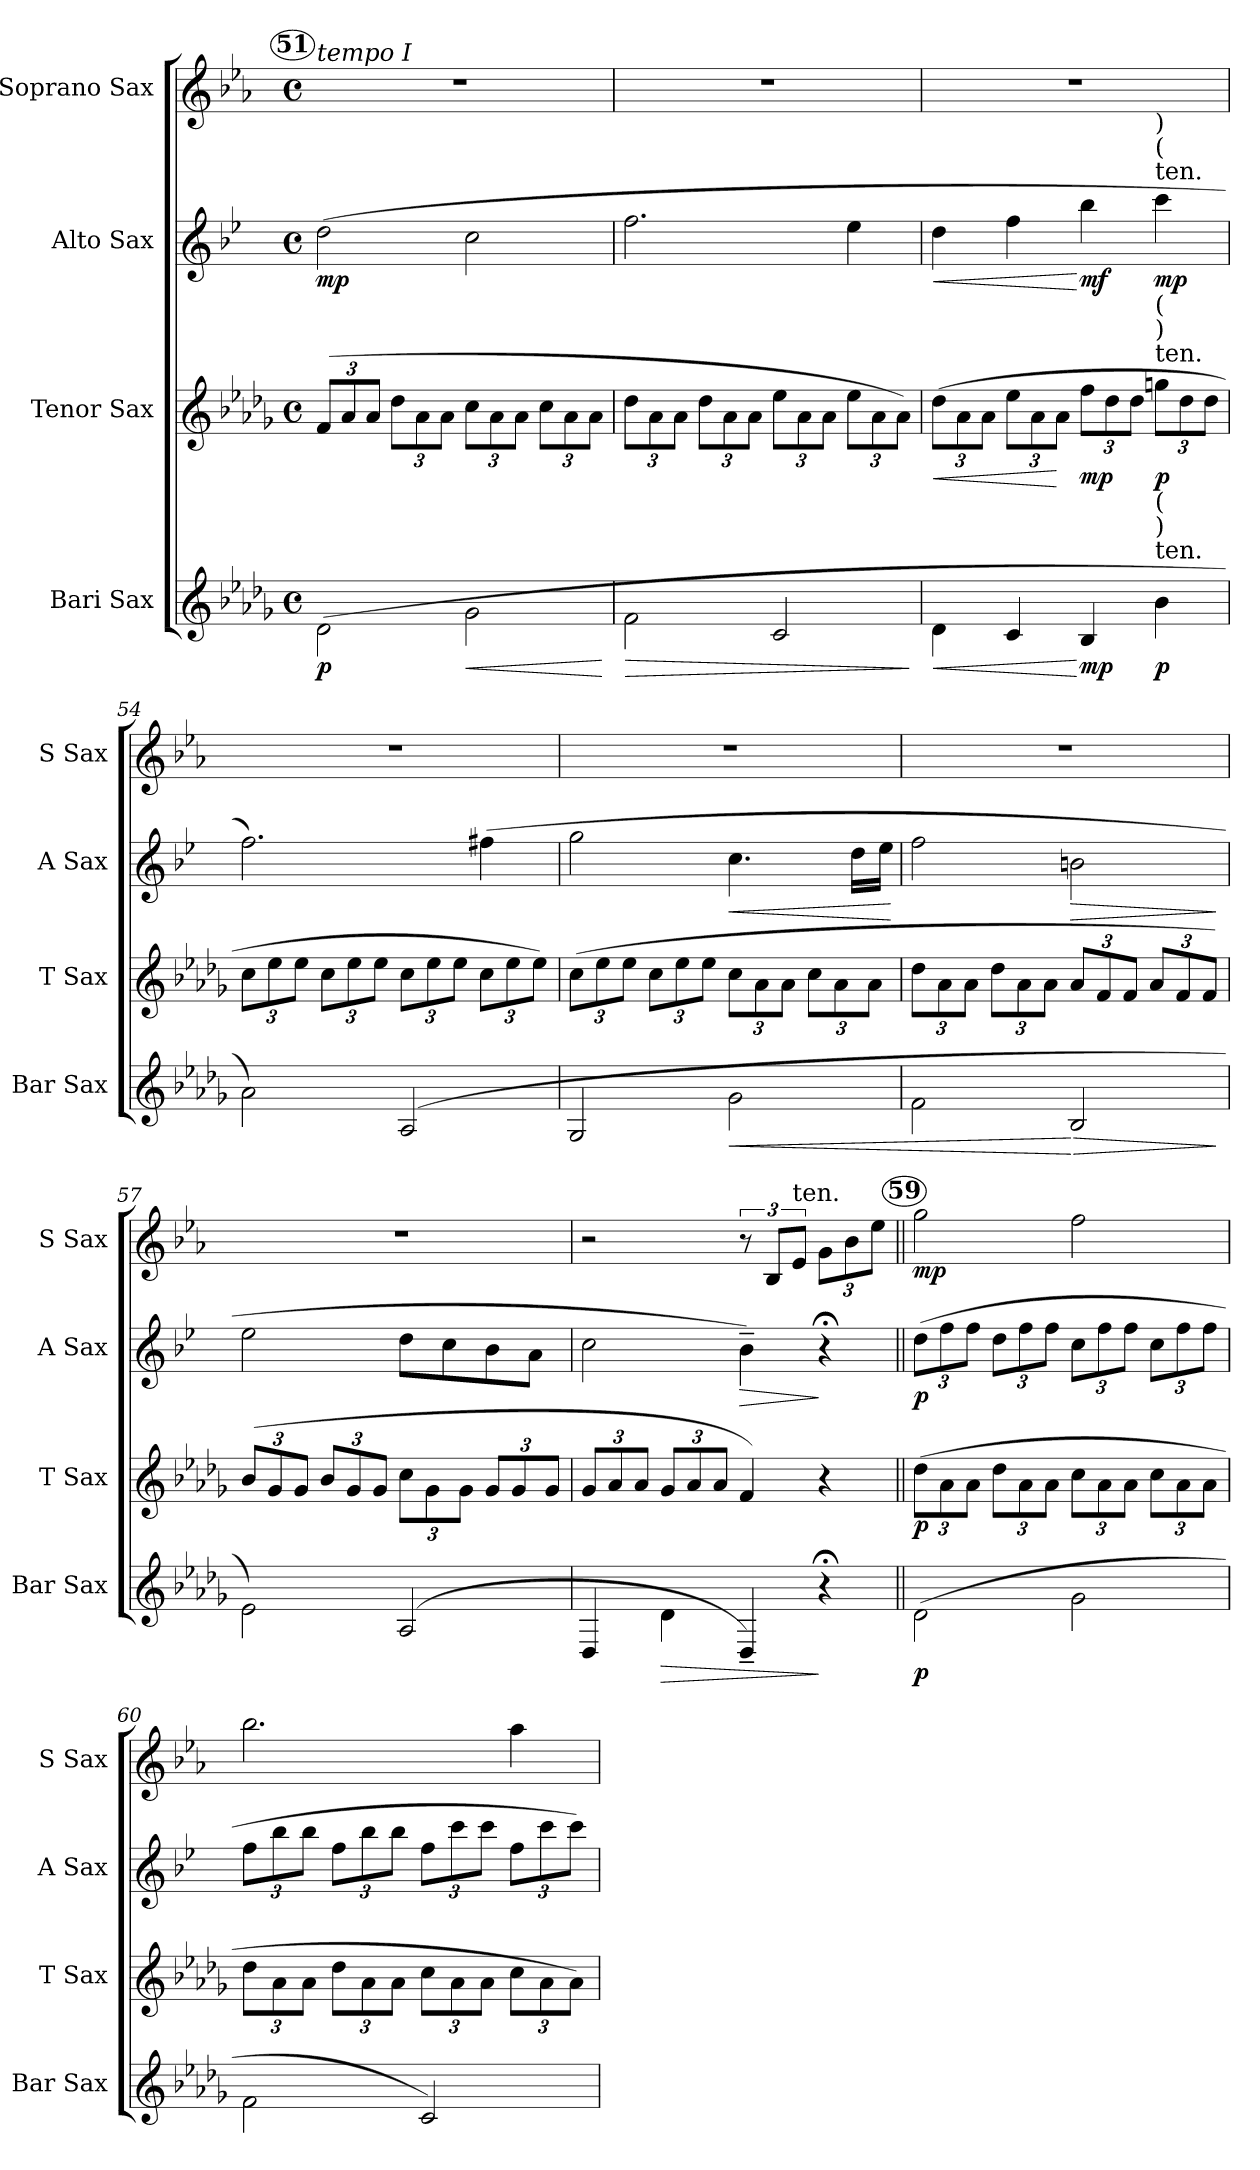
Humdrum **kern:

**kern	**dynam	**kern	**dynam	**kern	**dynam	**kern	**dynam
*part4	*part4	*part3	*part3	*part2	*part2	*part1	*part1
*staff4	*staff4	*staff3	*staff3	*staff2	*staff2	*staff1	*staff1
*I"Bari Sax	*	*I"Tenor Sax	*	*I"Alto Sax	*	*I"Soprano Sax	*
*I'Bar Sax	*	*I'T Sax	*	*I'A Sax	*	*I'S Sax	*
!!LO:PB:g=z
*clefG2	*	*clefG2	*	*clefG2	*	*clefG2	*
*ITrd12c21	*	*ITrd8c14	*	*ITrd5c9	*	*ITrd1c2	*
*k[b-e-a-d-g-]	*	*k[b-e-a-d-g-]	*	*k[b-e-a-d-g-]	*	*k[b-e-a-d-g-]	*
*D-:	*	*D-:	*	*D-:	*	*D-:	*
*M4/4	*	*M4/4	*	*M4/4	*	*M4/4	*
*met(c)	*	*met(c)	*	*met(c)	*	*met(c)	*
!!LO:REH:place=s1:a:B:enc=circle:fs=9.8:t=51
=51	=51	=51	=51	=51	=51	=51	=51
!	!	!	!	!	!	!LO:TX:a:i:t=tempo I	!
!	!LO:DY:b	!	!	!	!LO:DY:b	!	!
(>2D-\	p	(>12F/L	.	(>2f\	mp	1r	.
.	.	12A-/	.	.	.	.	.
.	.	12A-/J	.	.	.	.	.
.	.	12d-\L	.	.	.	.	.
.	.	12A-\	.	.	.	.	.
.	.	12A-\J	.	.	.	.	.
!	!LO:HP:b	!	!	!	!	!	!
2G-\	<	12c\L	.	2e-\	.	.	.
.	.	12A-\	.	.	.	.	.
.	.	12A-\J	.	.	.	.	.
.	.	12c\L	.	.	.	.	.
.	.	12A-\	.	.	.	.	.
.	.	12A-\J	.	.	.	.	.
.	[	.	.	.	.	.	.
=52	=52	=52	=52	=52	=52	=52	=52
!	!LO:HP:b	!	!	!	!	!	!
2F\	>	12d-\L	.	2.a-\	.	1r	.
.	.	12A-\	.	.	.	.	.
.	.	12A-\J	.	.	.	.	.
.	.	12d-\L	.	.	.	.	.
.	.	12A-\	.	.	.	.	.
.	.	12A-\J	.	.	.	.	.
2C/	.	12e-\L	.	.	.	.	.
.	.	12A-\	.	.	.	.	.
.	.	12A-\J	.	.	.	.	.
.	.	12e-\L	.	4g-\	.	.	.
.	.	12A-\	.	.	.	.	.
.	.	12A-\J)	.	.	.	.	.
.	]	.	.	.	.	.	.
=53	=53	=53	=53	=53	=53	=53	=53
!	!LO:HP:b	!	!LO:HP:b	!	!LO:HP:b	!	!
4D-\	<	(>12d-\L	<	4f\	<	1r	.
.	.	12A-\	.	.	.	.	.
.	.	12A-\J	.	.	.	.	.
4C/	.	12e-\L	.	4a-\	.	.	.
.	.	12A-\	.	.	.	.	.
.	.	12A-\J	[	.	.	.	.
!	!LO:DY:n=1:b	!	!LO:DY:b	!	!LO:DY:n=1:b	!	!
4BB-/	[ mp	12f\L	mp	4dd-\	[ mf	.	.
.	.	12d-\	.	.	.	.	.
.	.	12d-\J	.	.	.	.	.
!	!	!	!	!LO:TX:a:t=ten.	!	!	!
!	!	!	!	!LO:TX:a:t=(	!	!	!
!	!	!	!	!LO:TX:a:t=)	!	!	!
!	!	!LO:TX:a:t=ten.	!	!	!	!	!
!	!	!LO:TX:a:t=)	!	!	!	!	!
!	!	!LO:TX:a:t=(	!	!	!	!	!
!LO:TX:a:t=ten.	!	!	!	!	!	!	!
!LO:TX:a:t=)	!	!	!	!	!	!	!
!LO:TX:a:t=(	!	!	!	!	!	!	!
!	!LO:DY:n=2:b	!	!LO:DY:b	!	!LO:DY:n=2:b	!	!
4B-\	p	12gn\L	p	4ee-\	mp	.	.
.	.	12d-\	.	.	.	.	.
.	.	12d-\J	.	.	.	.	.
=54	=54	=54	=54	=54	=54	=54	=54
2A-\)	.	12c\L	.	2.a-\)	.	1r	.
.	.	12e-\	.	.	.	.	.
.	.	12e-\J	.	.	.	.	.
.	.	12c\L	.	.	.	.	.
.	.	12e-\	.	.	.	.	.
.	.	12e-\J	.	.	.	.	.
(2AA-/	.	12c\L	.	.	.	.	.
.	.	12e-\	.	.	.	.	.
.	.	12e-\J	.	.	.	.	.
.	.	12c\L	.	(>4an\	.	.	.
.	.	12e-\	.	.	.	.	.
.	.	12e-\J)	.	.	.	.	.
!!LO:LB:g=z
=55	=55	=55	=55	=55	=55	=55	=55
2GG-/	.	(>12c\L	.	2b-\	.	1r	.
.	.	12e-\	.	.	.	.	.
.	.	12e-\J	.	.	.	.	.
.	.	12c\L	.	.	.	.	.
.	.	12e-\	.	.	.	.	.
.	.	12e-\J	.	.	.	.	.
!	!LO:HP:b	!	!	!	!LO:HP:b	!	!
2G-\	<	12c\L	.	4.e-\	<	.	.
.	.	12A-\	.	.	.	.	.
.	.	12A-\J	.	.	.	.	.
.	.	12c\L	.	.	.	.	.
.	.	12A-\	.	.	.	.	.
.	.	.	.	16f\LL	.	.	.
.	.	12A-\J	.	.	.	.	.
.	.	.	.	16g-\JJ	.	.	.
.	.	.	.	.	[	.	.
=56	=56	=56	=56	=56	=56	=56	=56
2F\	.	12d-\L	.	2a-\	.	1r	.
.	.	12A-\	.	.	.	.	.
.	.	12A-\J	.	.	.	.	.
.	.	12d-\L	.	.	.	.	.
.	.	12A-\	.	.	.	.	.
.	.	12A-\J	.	.	.	.	.
!	!LO:HP:n=1:b	!	!	!	!LO:HP:b	!	!
2BB-/	[ >	12A-/L	.	2dn\	>	.	.
.	.	12F/	.	.	.	.	.
.	.	12F/J	.	.	.	.	.
.	.	12A-/L	.	.	.	.	.
.	.	12F/	.	.	.	.	.
.	.	12F/J)	.	.	.	.	.
.	]	.	.	.	]	.	.
=57	=57	=57	=57	=57	=57	=57	=57
2E-\)	.	(>12B-/L	.	2g-\	.	1r	.
.	.	12G-/	.	.	.	.	.
.	.	12G-/J	.	.	.	.	.
.	.	12B-/L	.	.	.	.	.
.	.	12G-/	.	.	.	.	.
.	.	12G-/J	.	.	.	.	.
(2AA-/	.	12c\L	.	8f\L	.	.	.
.	.	12G-\	.	.	.	.	.
.	.	.	.	8e-\	.	.	.
.	.	12G-\J	.	.	.	.	.
.	.	12G-/L	.	8d-\	.	.	.
.	.	12G-/	.	.	.	.	.
.	.	.	.	8c\J	.	.	.
.	.	12G-/J	.	.	.	.	.
=58	=58	=58	=58	=58	=58	=58	=58
4DD-/	.	12G-/L	.	2e-\	.	2r	.
.	.	12A-/	.	.	.	.	.
.	.	12A-/J	.	.	.	.	.
!	!LO:HP:b	!	!	!	!	!	!
4D-\	>	12G-/L	.	.	.	.	.
.	.	12A-/	.	.	.	.	.
.	.	12A-/J	.	.	.	.	.
!	!	!	!	!	!LO:HP:b	!	!
4DD-~</)	.	4F/)	.	4d-~>\)	>	12r	.
.	.	.	.	.	.	12A-/L	.
!	!	!	!	!	!	!LO:TX:a:t=ten.	!
.	.	.	.	.	.	12d-/J	.
4r;<	]	4r	.	4r;<	]	12f\L	.
.	.	.	.	.	.	12a-\	.
.	.	.	.	.	.	12dd-\J	.
!!LO:PB:g=z
!!LO:REH:place=s1:a:B:enc=circle:fs=9.8:t=59
=59||	=59||	=59||	=59||	=59||	=59||	=59||	=59||
!	!LO:DY:b	!	!LO:DY:b	!	!LO:DY:b	!	!LO:DY:b
(>2D-\	p	(>12d-\L	p	(>12f\L	p	2ff\	mp
.	.	12A-\	.	12a-\	.	.	.
.	.	12A-\J	.	12a-\J	.	.	.
.	.	12d-\L	.	12f\L	.	.	.
.	.	12A-\	.	12a-\	.	.	.
.	.	12A-\J	.	12a-\J	.	.	.
2G-\	.	12c\L	.	12e-\L	.	2ee-\	.
.	.	12A-\	.	12a-\	.	.	.
.	.	12A-\J	.	12a-\J	.	.	.
.	.	12c\L	.	12e-\L	.	.	.
.	.	12A-\	.	12a-\	.	.	.
.	.	12A-\J	.	12a-\J	.	.	.
=60	=60	=60	=60	=60	=60	=60	=60
2F\	.	12d-\L	.	12a-\L	.	2.aa-\	.
.	.	12A-\	.	12dd-\	.	.	.
.	.	12A-\J	.	12dd-\J	.	.	.
.	.	12d-\L	.	12a-\L	.	.	.
.	.	12A-\	.	12dd-\	.	.	.
.	.	12A-\J	.	12dd-\J	.	.	.
2C/)	.	12c\L	.	12a-\L	.	.	.
.	.	12A-\	.	12ee-\	.	.	.
.	.	12A-\J	.	12ee-\J	.	.	.
.	.	12c\L	.	12a-\L	.	4gg-\	.
.	.	12A-\	.	12ee-\	.	.	.
.	.	12A-\J)	.	12ee-\J)	.	.	.
=	=	=	=	=	=	=	=
*-	*-	*-	*-	*-	*-	*-	*-
